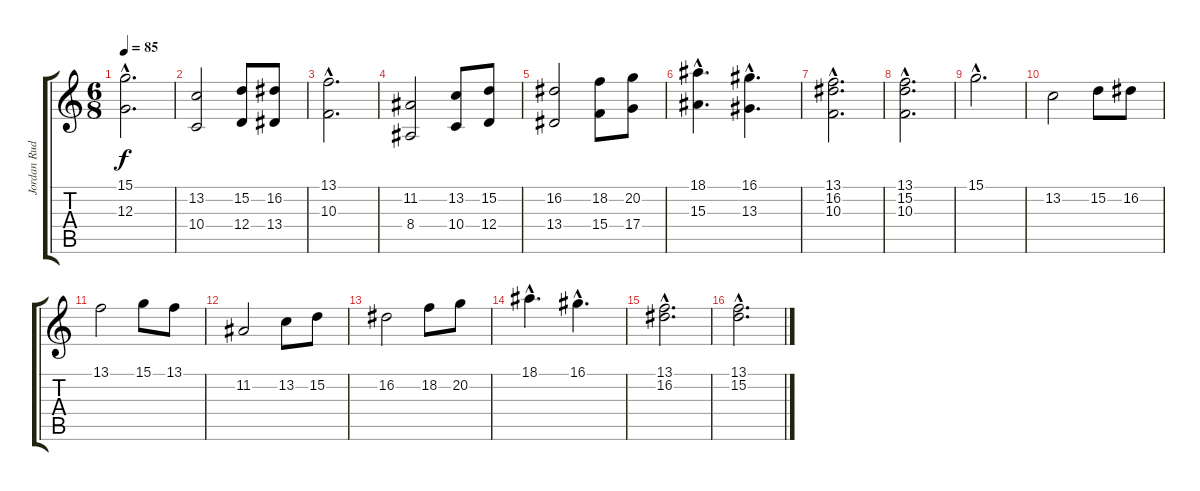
\track ("Jordan Rudness Strings" "Jordan Rud") {instrument stringensemble1}
\staff {score tabs}
\tuning (E4 B3 G3 D3 A2 E2) {hide}
\ts (6 8)
\tempo 85
\clef g2
\ks c
(15.1{hac} 12.3{hac}).2{d dy f instrument stringensemble1} |
(13.2 10.4).2 (15.2 12.4).8 (16.2 13.4).8 |
(13.1{hac} 10.3{hac}).2{d} |
(11.2 8.4).2 (13.2 10.4).8 (15.2 12.4).8 |
(16.2 13.4).2 (18.2 15.4).8 (20.2 17.4).8 |
(18.1{hac} 15.3{hac}).4{d} (16.1{hac} 13.3{hac}).4{d} |
(13.1{hac} 16.2{hac} 10.3{hac}).2{d} |
(13.1{hac} 15.2{hac} 10.3{hac}).2{d} |
15.1{hac}.2{d} |
13.2.2 15.2.8 16.2.8 |
13.1.2 15.1.8 13.1.8 |
11.2.2 13.2.8 15.2.8 |
16.2.2 18.2.8 20.2.8 |
18.1{hac}.4{d} 16.1{hac}.4{d} |
(13.1{hac} 16.2{hac}).2{d} |
(13.1{hac} 15.2{hac}).2{d}
